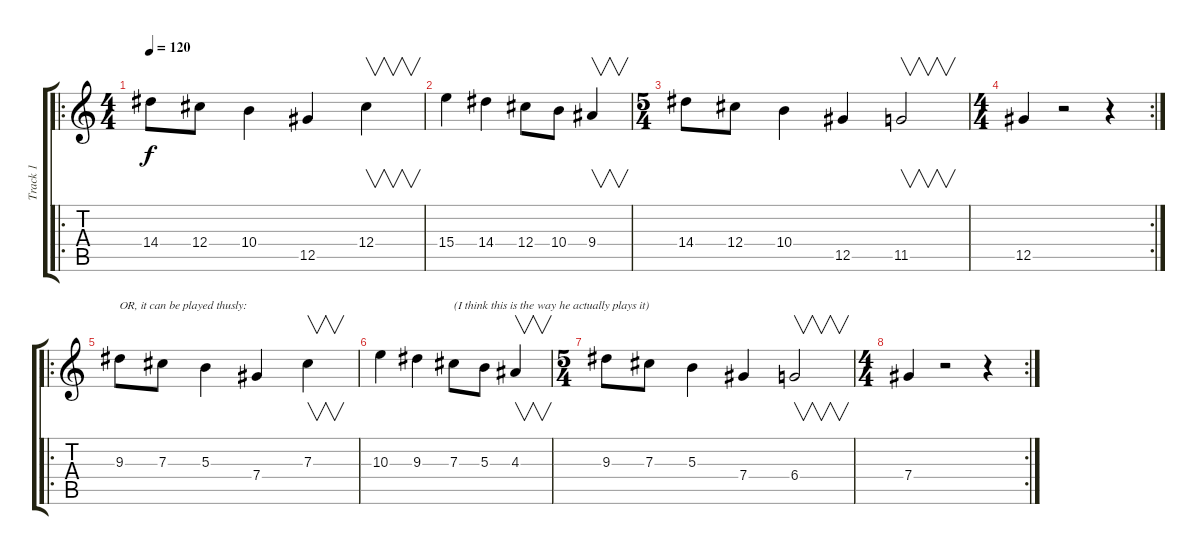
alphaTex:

\track ("Track 1" "Track 1") {instrument acousticguitarsteel}
\staff {score tabs}
\tuning (Eb4 Bb3 Gb3 Db3 Ab2 Eb2) {hide}
\ro
\ts (4 4)
\tempo 120
\clef g2
\ks c
14.4.8{dy f instrument acousticguitarsteel} 12.4.8 10.4.4 12.5.4 12.4.4{v} |
15.4.4 14.4.4 12.4.8 10.4.8 9.4.4{v} |
\ts (5 4)
14.4.8 12.4.8 10.4.4 12.5.4 11.5.2{v} |
\rc 2
\ts (4 4)
12.5.4 r.2 r.4 |
\ro
9.3.8{txt "OR, it can be played thusly:"} 7.3.8 5.3.4 7.4.4 7.3.4{v} |
10.3.4 9.3.4 7.3.8{txt "(I think this is the way he actually plays it)"} 5.3.8 4.3.4{v} |
\ts (5 4)
9.3.8 7.3.8 5.3.4 7.4.4 6.4.2{v} |
\rc 2
\ts (4 4)
7.4.4 r.2 r.4
